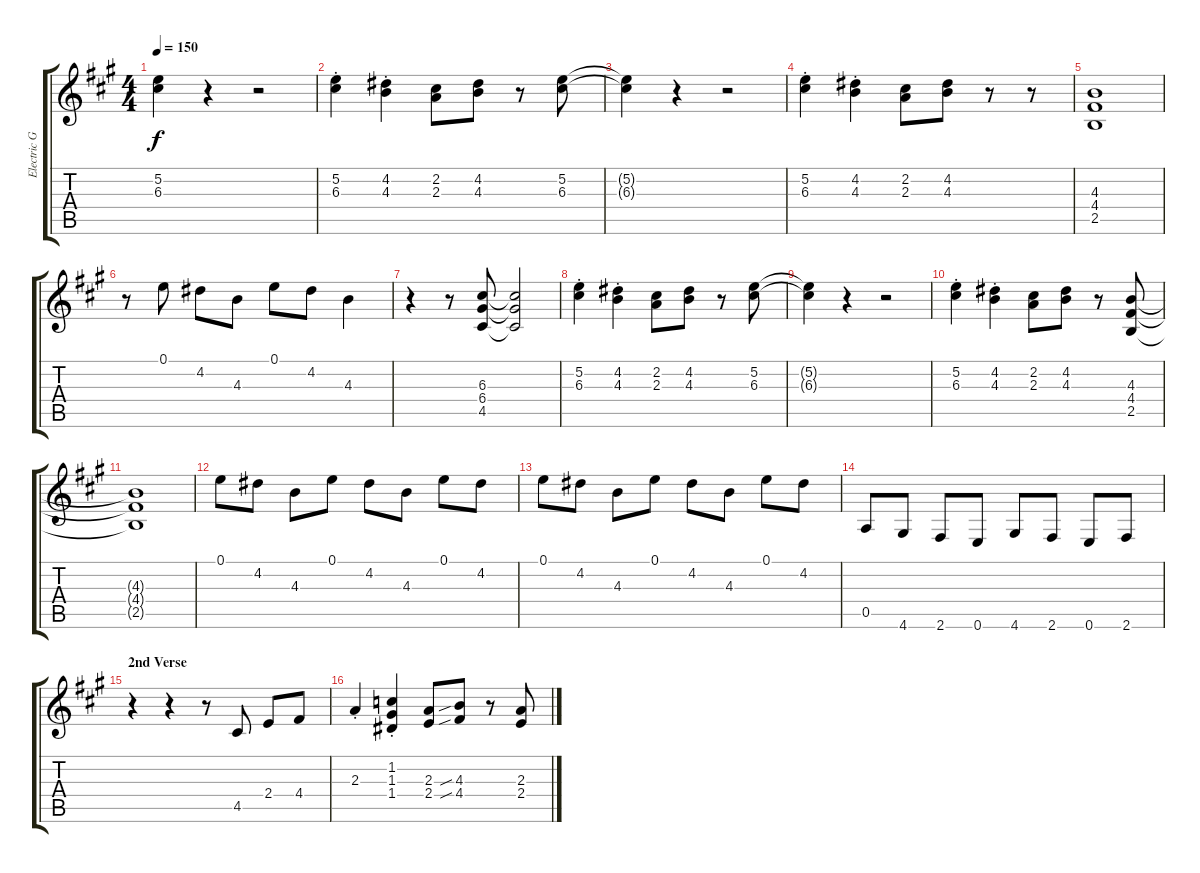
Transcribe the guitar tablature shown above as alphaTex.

\track ("Electric Guitar 2" "Electric G") {instrument distortionguitar}
\staff {score tabs}
\tuning (E4 B3 G3 D3 A2 E2) {hide}
\ts (4 4)
\tempo 150
\clef g2
\ks f#minor
(5.2{t} 6.3{t}).4{dy f} r.4 r.2 |
(5.2{st} 6.3{st}).4 (4.2{st} 4.3{st}).4 (2.2 2.3).8 (4.2 4.3).8 r.8 (5.2 6.3).8 |
(5.2{t} 6.3{t}).4 r.4 r.2 |
(5.2{st} 6.3{st}).4 (4.2{st} 4.3{st}).4 (2.2 2.3).8 (4.2 4.3).8 r.8 r.8 |
(4.3 4.4 2.5).1 |
r.8 0.1.8 4.2.8 4.3.8 0.1.8 4.2.8 4.3.4 |
r.4 r.8 (6.3 6.4 4.5).8 (6.3{t} 6.4{t} 4.5{t}).2 |
(5.2{st} 6.3{st}).4 (4.2{st} 4.3{st}).4 (2.2 2.3).8 (4.2 4.3).8 r.8 (5.2 6.3).8 |
(5.2{t} 6.3{t}).4 r.4 r.2 |
(5.2{st} 6.3{st}).4 (4.2{st} 4.3{st}).4 (2.2 2.3).8 (4.2 4.3).8 r.8 (4.3 4.4 2.5).8 |
(4.3{t} 4.4{t} 2.5{t}).1 |
0.1.8 4.2.8 4.3.8 0.1.8 4.2.8 4.3.8 0.1.8 4.2.8 |
0.1.8 4.2.8 4.3.8 0.1.8 4.2.8 4.3.8 0.1.8 4.2.8 |
0.5.8 4.6.8 2.6.8 0.6.8 4.6.8 2.6.8 0.6.8 2.6.8 |
\section ("" "2nd Verse")
r.4 r.4 r.8 4.5.8 2.4.8 4.4.8 |
2.3{st}.4 (1.2{st} 1.3{st} 1.4{st}).4 (2.3 2.4).8 (4.3{sib} 4.4{sib}).8 r.8 (2.3 2.4).8
